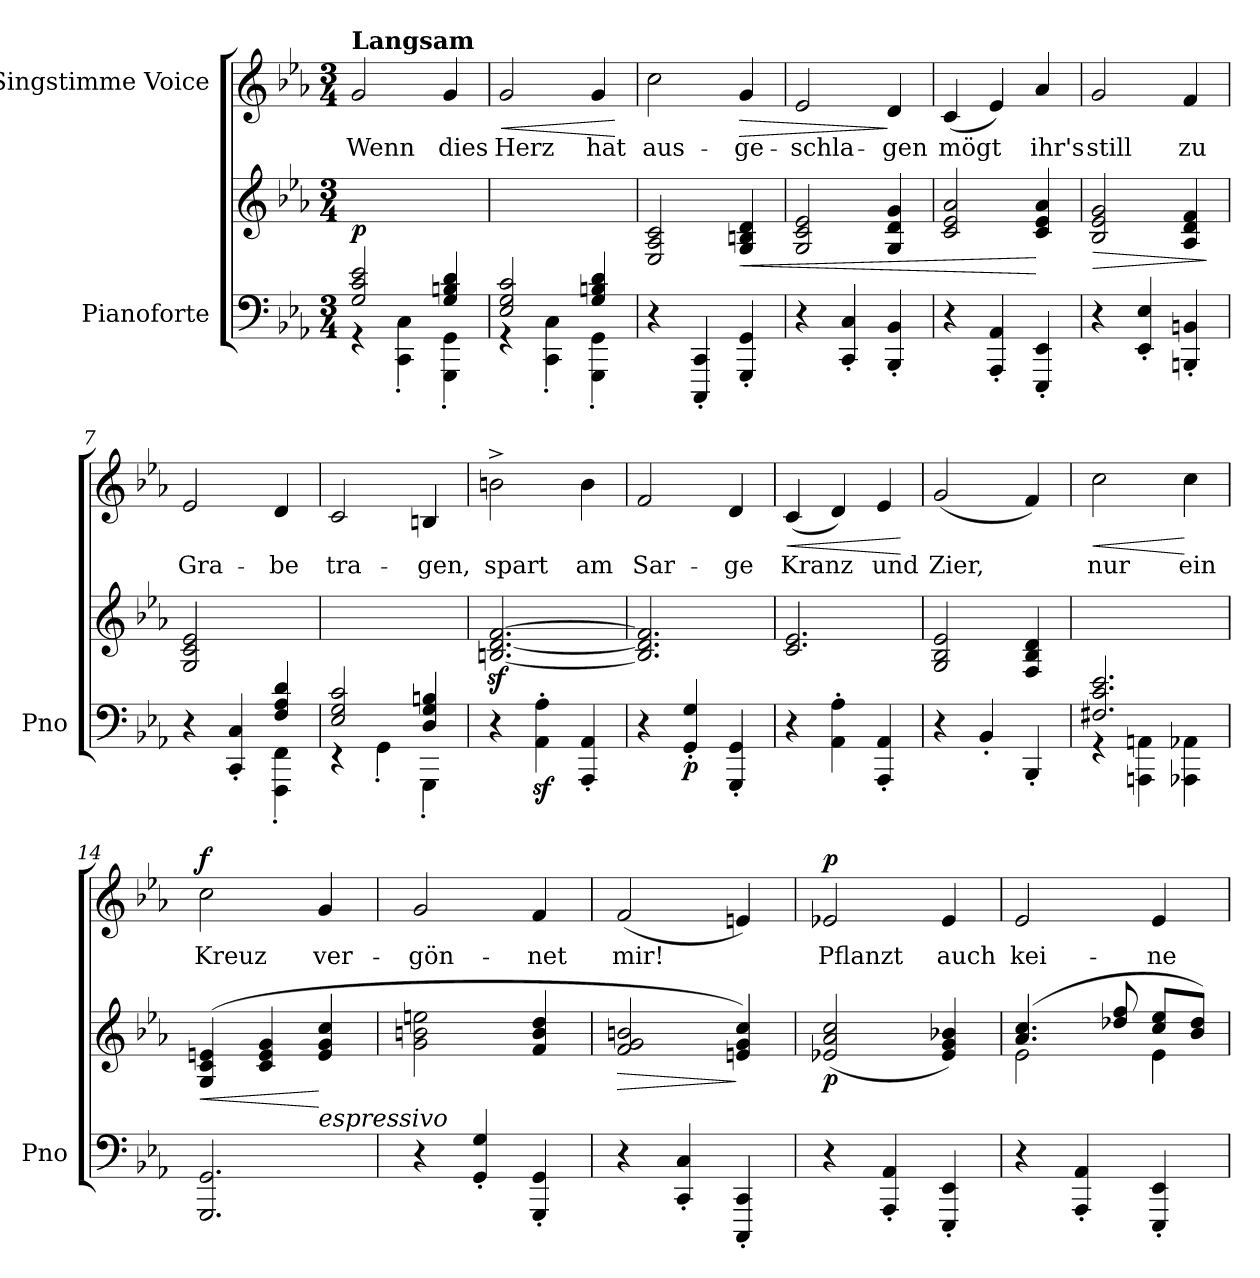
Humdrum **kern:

**kern	**kern	**dynam	**kern	**text	**dynam
*part2	*part2	*part2	*part1	*part1	*part1
*staff3	*staff2	*staff2/3	*staff1	*staff1	*staff1
*I"Pianoforte	*	*	*I"Singstimme Voice	*	*
*I'Pno	*	*	*	*	*
*clefF4	*clefG2	*	*clefG2	*	*
*k[b-e-a-]	*k[b-e-a-]	*	*k[b-e-a-]	*	*
*M3/4	*M3/4	*	*M3/4	*	*
=1	=1	=1	=1	=1	=1
*^	*	*	*	*	*
!	!	!	!	!LO:TX:a:B:t=Langsam	!	!
!	!	!	!LO:DY:b	!	!	!
2G/ 2c/ 2e-/	4r	2.ryy	p	2g/	Wenn	.
.	4CC\'< 4C\'<	.	.	.	.	.
4G/ 4Bn/ 4d/	4GGG\'< 4GG\'<	.	.	4g/	dies	.
=2	=2	=2	=2	=2	=2	=2
!	!	!	!	!	!	!LO:HP:b
2E-/ 2G/ 2c/	4r	2.ryy	.	2g/	Herz	<
.	4CC\'< 4C\'<	.	.	.	.	.
4G/ 4Bn/ 4d/	4GGG\'< 4GG\'<	.	.	4g/	hat	.
*v	*v	*	*	*	*	*
.	.	.	.	.	[
=3	=3	=3	=3	=3	=3
4r	2E-/ 2A-/ 2c/	.	2cc\	aus-	.
4CCC/' 4CC/'	.	.	.	.	.
!	!	!LO:HP:b	!	!	!LO:HP:b
4GGG/' 4GG/'	4G/ 4Bn/ 4d/	<	4g/	-ge-	>
=4	=4	=4	=4	=4	=4
4r	2G/ 2c/ 2e-/	.	2e-/	-schla-	.
4CC/' 4C/'	.	.	.	.	.
4BBB-/' 4BB-/'	4G/ 4d/ 4g/	.	4d/	-gen	]
=5	=5	=5	=5	=5	=5
4r	2c/ 2e-/ 2a-/	.	(4c/	mögt	.
4AAA-/' 4AA-/'	.	.	4e-/)	.	.
4EEE-/' 4EE-/'	4c/ 4e-/ 4a-/	[	4a-/	ihr's	.
=6	=6	=6	=6	=6	=6
!	!	!LO:HP:b	!	!	!
4r	2B-/ 2e-/ 2g/	>	2g/	still	.
4EE-/' 4E-/'	.	.	.	.	.
4BBBn/' 4BBn/'	4A-/ 4d/ 4f/	.	4f/	zu	.
.	.	]	.	.	.
=7	=7	=7	=7	=7	=7
*^	*	*	*	*	*
2ryy	4r	2G/ 2c/ 2e-/	.	2e-/	Gra-	.
.	4CC/' 4C/'	.	.	.	.	.
4F/ 4A-/ 4d/	4FFF\'< 4FF\'<	4ryy	.	4d/	-be	.
=8	=8	=8	=8	=8	=8	=8
2E-/ 2G/ 2c/	4r	2.ryy	.	2c/	tra-	.
.	4GG'<\	.	.	.	.	.
4D/ 4G/ 4Bn/	4GGG'<\	.	.	4Bn/	-gen,	.
*v	*v	*	*	*	*	*
=9	=9	=9	=9	=9	=9
4r	[2.Bn/z< [2.d/z< [2.f/z<	.	2bn^\	spart	.
4AA-\z<' 4A-\z<'	.	.	.	.	.
4AAA-/' 4AA-/'	.	.	4b\	am	.
=10	=10	=10	=10	=10	=10
4r	2.B/] 2.d/] 2.f/]	.	2f/	Sar-	.
!	!	!LO:DY:b=2	!	!	!
4GG/' 4G/'	.	p	.	.	.
4GGG/' 4GG/'	.	.	4d/	-ge	.
=11	=11	=11	=11	=11	=11
!	!	!	!	!	!LO:HP:b
4r	2.c/ 2.e-/	.	(4c/	Kranz	<
4AA-\' 4A-\'	.	.	4d/)	.	.
4AAA-/' 4AA-/'	.	.	4e-/	und	.
.	.	.	.	.	[
=12	=12	=12	=12	=12	=12
4r	2G/ 2B-/ 2e-/	.	(2g/	Zier,	.
4BB-'/	.	.	.	.	.
4BBB-'/	4F/ 4B-/ 4d/	.	4f/)	.	.
=13	=13	=13	=13	=13	=13
*^	*	*	*	*	*
!	!	!	!	!	!	!LO:HP:b
2.F#X/ 2.c/ 2.e-/	4r	2.ryy	.	2cc\	nur	<
.	4AAAn\ 4AAn\	.	.	.	.	.
.	4AAA-X\ 4AA-X\	.	.	4cc\	ein	[
=14	=14	=14	=14	=14	=14	=14
!	!	!	!LO:HP:b	!	!	!LO:DY:a
*v	*v	*	*	*	*	*
2.GGG/ 2.GG/	(4G/ 4c/ 4en/	<	2cc\	Kreuz	f
.	4c/ 4e/ 4g/	.	.	.	.
!	!LO:TX:b:i:t=espressivo	!	!	!	!
.	4e/ 4g/ 4cc/	[	4g/	ver-	.
=15	=15	=15	=15	=15	=15
4r	2g\ 2bn\ 2een\	.	2g/	-gön-	.
4GG/' 4G/'	.	.	.	.	.
4GGG/' 4GG/'	4f/ 4b/ 4dd/	.	4f/	-net	.
=16	=16	=16	=16	=16	=16
!	!	!LO:HP:b	!	!	!
4r	2f/ 2g/ 2bn/	>	(2f/	mir!	.
4CC/' 4C/'	.	.	.	.	.
4CCC/' 4CC/'	4en/ 4g/ 4cc/)	]	4en/)	.	.
=17	=17	=17	=17	=17	=17
!	!	!LO:DY:b	!	!	!LO:DY:a
4r	(>2e-X/ 2a-/ 2cc/	p	2e-X/	Pflanzt	p
4AAA-/' 4AA-/'	.	.	.	.	.
4EEE-/' 4EE-/'	4e-/ 4g/ 4b-X/)	.	4e-/	auch	.
=18	=18	=18	=18	=18	=18
*	*^	*	*	*	*
4r	(4.a-/ 4.cc/	2e-\	.	2e-/	kei-	.
4AAA-/' 4AA-/'	.	.	.	.	.	.
.	8dd-X/ 8ff/	.	.	.	.	.
4EEE-/' 4EE-/'	8cc/ 8ee-/L	4e-\	.	4e-/	-ne	.
.	8b-/ 8dd-/J)	.	.	.	.	.
*	*v	*v	*	*	*	*
=	=	=	=	=	=
*-	*-	*-	*-	*-	*-
